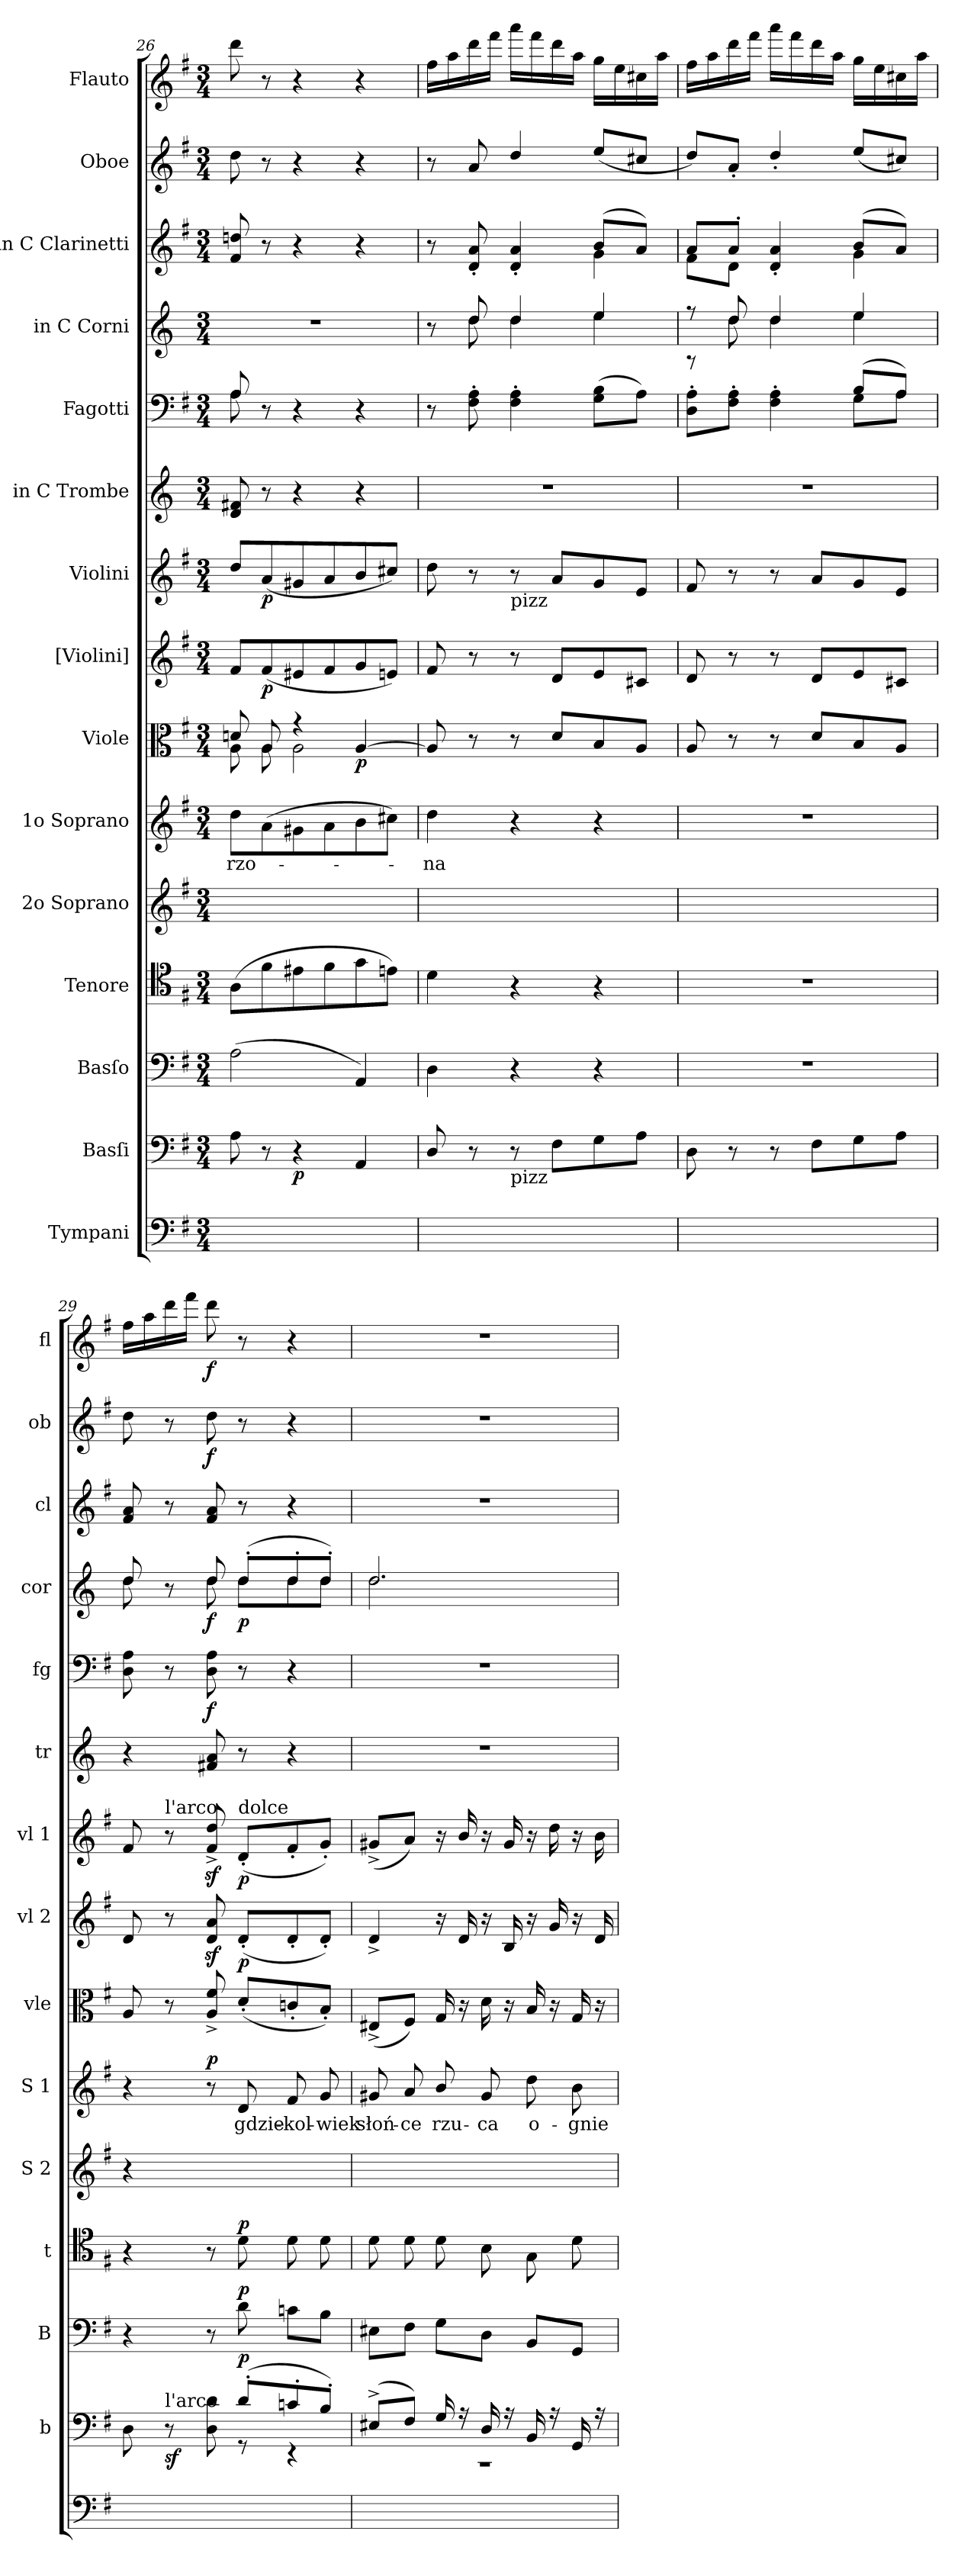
**kern	**kern	**dynam	**kern	**dynam	**kern	**dynam	**kern	**kern	**text	**dynam	**kern	**dynam	**kern	**dynam	**kern	**dynam	**kern	**kern	**dynam	**kern	**dynam	**kern	**kern	**dynam	**kern	**dynam
*part15	*part14	*part14	*part13	*part13	*part12	*part12	*part11	*part10	*part10	*part10	*part9	*part9	*part8	*part8	*part7	*part7	*part6	*part5	*part5	*part4	*part4	*part3	*part2	*part2	*part1	*part1
*staff15	*staff14	*staff14	*staff13	*staff13	*staff12	*staff12	*staff11	*staff10	*staff10	*staff10	*staff9	*staff9	*staff8	*staff8	*staff7	*staff7	*staff6	*staff5	*staff5	*staff4	*staff4	*staff3	*staff2	*staff2	*staff1	*staff1
*I"Tympani	*I"Basſi	*	*I"Basſo	*	*I"Tenore	*	*I"2o Soprano	*I"1o Soprano	*	*	*I"Viole	*	*I"[Violini]	*	*I"Violini	*	*I"in C Trombe	*I"Fagotti	*	*I"in C Corni	*	*I"in C Clarinetti	*I"Oboe	*	*I"Flauto	*
*	*I'b	*	*I'B	*	*I't	*	*I'S 2	*I'S 1	*	*	*I'vle	*	*I'vl 2	*	*I'vl 1	*	*I'tr	*I'fg	*	*I'cor	*	*I'cl	*I'ob	*	*I'fl	*
*clefF4	*clefF4	*	*clefF4	*	*clefC4	*	*clefG2	*clefG2	*	*	*clefC3	*	*clefG2	*	*clefG2	*	*clefG2	*clefF4	*	*clefG2	*	*clefG2	*clefG2	*	*clefG2	*
*k[f#]	*k[f#]	*	*k[f#]	*	*k[f#]	*	*k[f#]	*k[f#]	*	*	*k[f#]	*	*k[f#]	*	*k[f#]	*	*k[]	*k[f#]	*	*k[]	*	*k[f#]	*k[f#]	*	*k[f#]	*
*G:	*G:	*	*G:	*	*G:	*	*G:	*G:	*	*	*G:	*	*G:	*	*G:	*	*	*G:	*	*	*	*G:	*G:	*	*G:	*
*M3/4	*M3/4	*	*M3/4	*	*M3/4	*	*M3/4	*M3/4	*	*	*M3/4	*	*M3/4	*	*M3/4	*	*M3/4	*M3/4	*	*M3/4	*	*M3/4	*M3/4	*	*M3/4	*
=26	=26	=26	=26	=26	=26	=26	=26	=26	=26	=26	=26	=26	=26	=26	=26	=26	=26	=26	=26	=26	=26	=26	=26	=26	=26	=26
*	*	*	*	*	*	*	*	*	*	*	*^	*	*	*	*	*	*	*^	*	*	*	*	*	*	*	*
2.ryy	8A\	.	(2A\	.	(8A\L	.	2.ryy	8dd\L	-rzo-	.	8dn/	8A\	.	8f#/L	.	8dd/L	.	8d/ 8f#X/	8A/	8A\	.	2.r	.	8f#/ 8ddn/	8dd\	.	8ddd\	.
.	8r	.	.	.	8f#\	.	.	(8a\	.	.	8A/	8A\	.	(8f#/	p	(8a/	p	8r	8r	8rEEyy	.	.	.	8r	8r	.	8r	.
.	4r	p	.	.	8e#X\	.	.	8g#X\	.	.	4r	2A\	.	8e#X/	.	8g#X/	.	4r	4r	4rEEyy	.	.	.	4r	4r	.	4r	.
.	.	.	.	.	8f#\	.	.	8a\	.	.	.	.	.	8f#/	.	8a/	.	.	.	.	.	.	.	.	.	.	.	.
.	4AA/	.	4AA/)	.	8g\	.	.	8b\	.	.	[4A/	.	p	8g/	.	8b/	.	4r	4r	4rEEyy	.	.	.	4r	4r	.	4r	.
.	.	.	.	.	8en\J)	.	.	8cc#X\J)	.	.	.	.	.	8en/J)	.	8cc#X/J)	.	.	.	.	.	.	.	.	.	.	.	.
*	*	*	*	*	*	*	*	*	*	*	*v	*v	*	*	*	*	*	*	*v	*v	*	*	*	*	*	*	*	*
=27	=27	=27	=27	=27	=27	=27	=27	=27	=27	=27	=27	=27	=27	=27	=27	=27	=27	=27	=27	=27	=27	=27	=27	=27	=27	=27
*	*	*	*	*	*	*	*	*	*	*	*	*	*	*	*	*	*	*	*	*^	*	*^	*	*	*	*
2.ryy	8D/	.	4D\	.	4d\	.	2.ryy	4dd\	-na	.	8A/]	.	8f#/	.	8dd\	.	2.r	8r	.	8r	8rcyy	.	8r	4rFyy	8r	.	16ff#\LL	.
.	.	.	.	.	.	.	.	.	.	.	.	.	.	.	.	.	.	.	.	.	.	.	.	.	.	.	16aa\	.
.	8r	.	.	.	.	.	.	.	.	.	8r	.	8r	.	8r	.	.	8F#'\ 8A'\	.	8dd/	8dd\	.	8d'>/ 8a'>/	.	8a/	.	16ddd\	.
.	.	.	.	.	.	.	.	.	.	.	.	.	.	.	.	.	.	.	.	.	.	.	.	.	.	.	16fff#\JJ	.
!	!	!	!	!	!	!	!	!	!	!	!	!	!	!	!LO:TX:b:t=pizz	!	!	!	!	!	!	!	!	!	!	!	!	!
!	!LO:TX:b:t=pizz	!	!	!	!	!	!	!	!	!	!	!	!	!	!	!	!	!	!	!	!	!	!	!	!	!	!	!
.	8r	.	4r	.	4r	.	.	4r	.	.	8r	.	8r	.	8r	.	.	4F#'\ 4A'\	.	4dd/	4dd\	.	4d'>/ 4a'>/	4rDyy	4dd/	.	16aaa\LL	.
.	.	.	.	.	.	.	.	.	.	.	.	.	.	.	.	.	.	.	.	.	.	.	.	.	.	.	16fff#\	.
.	8F#\L	.	.	.	.	.	.	.	.	.	8d/L	.	8d/L	.	8a/L	.	.	.	.	.	.	.	.	.	.	.	16ddd\	.
.	.	.	.	.	.	.	.	.	.	.	.	.	.	.	.	.	.	.	.	.	.	.	.	.	.	.	16aa\JJ	.
.	8G\	.	4r	.	4r	.	.	4r	.	.	8B/	.	8e/	.	8g/	.	.	(8G\ 8B\L	.	4ee/	4ee\	.	(>8b/L	4g\	(>8ee/L	.	16gg\LL	.
.	.	.	.	.	.	.	.	.	.	.	.	.	.	.	.	.	.	.	.	.	.	.	.	.	.	.	16ee\	.
.	8A\J	.	.	.	.	.	.	.	.	.	8A/J	.	8c#X/J	.	8e/J	.	.	8A\J)	.	.	.	.	8a/J)	.	8cc#X/J	.	16cc#X\	.
.	.	.	.	.	.	.	.	.	.	.	.	.	.	.	.	.	.	.	.	.	.	.	.	.	.	.	16aa\JJ	.
=28	=28	=28	=28	=28	=28	=28	=28	=28	=28	=28	=28	=28	=28	=28	=28	=28	=28	=28	=28	=28	=28	=28	=28	=28	=28	=28	=28	=28
*	*	*	*	*	*	*	*	*	*	*	*	*	*	*	*	*	*	*^	*	*	*	*	*	*	*	*	*	*
2.ryy	8D\	.	2.r	.	2.r	.	2.ryy	2.r	.	.	8A/	.	8d/	.	8f#/	.	2.r	8D'\ 8A'\L	4rAAAyy	.	8r	8rA	.	8a/L	8f#\L	8dd/L)	.	16ff#\LL	.
.	.	.	.	.	.	.	.	.	.	.	.	.	.	.	.	.	.	.	.	.	.	.	.	.	.	.	.	16aa\	.
.	8r	.	.	.	.	.	.	.	.	.	8r	.	8r	.	8r	.	.	8F#'\ 8A'\J	.	.	8dd/	8dd\	.	8a'>/J	8d\J	8a'>/J	.	16ddd\	.
.	.	.	.	.	.	.	.	.	.	.	.	.	.	.	.	.	.	.	.	.	.	.	.	.	.	.	.	16fff#\JJ	.
.	8r	.	.	.	.	.	.	.	.	.	8r	.	8r	.	8r	.	.	4F#'\ 4A'\	4rAAAyy	.	4dd/	4dd\	.	4d'>/ 4a'>/	4rBByy	4dd'>/	.	16aaa\LL	.
.	.	.	.	.	.	.	.	.	.	.	.	.	.	.	.	.	.	.	.	.	.	.	.	.	.	.	.	16fff#\	.
.	8F#\L	.	.	.	.	.	.	.	.	.	8d/L	.	8d/L	.	8a/L	.	.	.	.	.	.	.	.	.	.	.	.	16ddd\	.
.	.	.	.	.	.	.	.	.	.	.	.	.	.	.	.	.	.	.	.	.	.	.	.	.	.	.	.	16aa\JJ	.
.	8G\	.	.	.	.	.	.	.	.	.	8B/	.	8e/	.	8g/	.	.	(8B/L	8G\L	.	4ee/	4ee\	.	(8b/L	4g\	(>8ee/L	.	16gg\LL	.
.	.	.	.	.	.	.	.	.	.	.	.	.	.	.	.	.	.	.	.	.	.	.	.	.	.	.	.	16ee\	.
.	8A\J	.	.	.	.	.	.	.	.	.	8A/J	.	8c#X/J	.	8e/J	.	.	8A/J)	8A\J	.	.	.	.	8a/J)	.	8cc#X/J)	.	16cc#X\	.
.	.	.	.	.	.	.	.	.	.	.	.	.	.	.	.	.	.	.	.	.	.	.	.	.	.	.	.	16aa\JJ	.
*	*	*	*	*	*	*	*	*	*	*	*	*	*	*	*	*	*	*v	*v	*	*	*	*	*v	*v	*	*	*	*
=29	=29	=29	=29	=29	=29	=29	=29	=29	=29	=29	=29	=29	=29	=29	=29	=29	=29	=29	=29	=29	=29	=29	=29	=29	=29	=29	=29
*	*^	*	*	*	*	*	*	*	*	*	*	*	*	*	*	*	*	*	*	*	*	*	*	*	*	*	*
2.ryy	8D\	4ryy	.	4r	.	4r	.	4r	4r	.	.	8A/	.	8d/	.	8f#/	.	4r	8D\ 8A\	.	8dd/	8dd\	.	8f#/ 8a/	8dd\	.	16ff#\LL	.
.	.	.	.	.	.	.	.	.	.	.	.	.	.	.	.	.	.	.	.	.	.	.	.	.	.	.	16aa\	.
!	!	!	!	!	!	!	!	!	!	!	!	!	!	!	!	!LO:TX:a:t=l'arco	!	!	!	!	!	!	!	!	!	!	!	!
!	!LO:TX:a:t=l'arco	!	!	!	!	!	!	!	!	!	!	!	!	!	!	!	!	!	!	!	!	!	!	!	!	!	!	!
.	8r	.	sf	.	.	.	.	.	.	.	.	8r	.	8r	.	8r	.	.	8r	.	8r	8rAyy	.	8r	8r	.	16ddd\	.
.	.	.	.	.	.	.	.	.	.	.	.	.	.	.	.	.	.	.	.	.	.	.	.	.	.	.	16fff#\JJ	.
!	!	!	!	!	!	!	!	!	!	!	!LO:DY:a	!	!	!	!	!	!	!	!	!	!	!	!	!	!	!	!	!
.	8D\ 8d\	8ryy	.	8r	.	8r	.	4ryy	8r	.	p	8A^/ 8f#^/	.	8dz/ 8az/	.	8f#z^</ 8ddz^</	.	8f#X/ 8a/	8D\ 8A\	f	8dd/	8dd\	f	8f#/ 8a/	8dd\	f	8ddd\	f
!	!	!	!	!	!	!	!	!	!	!	!	!	!	!	!	!LO:TX:a:t=dolce	!	!	!	!	!	!	!	!	!	!	!	!
!	!	!	!LO:DY:a	!	!LO:DY:a	!	!LO:DY:a	!	!	!	!	!	!	!	!	!	!	!	!	!	!	!	!	!	!	!	!	!
.	(<8d'</L	8rGG	p	8d\	p	8d\	p	.	8d/	gdzie-	.	(8d'/L	.	(8d'/L	p	(8d'/L	p	8r	8r	.	(8dd'/L	8dd\L	p	8r	8r	.	8r	.
.	8cn'</	4rEE	.	8cn\L	.	8d\	.	4ryy	8f#/	-kol-	.	8cn'/	.	8d'/	.	8f#'/	.	4r	4r	.	8dd'/	8dd\	.	4r	4r	.	4r	.
.	8B'</J)	.	.	8B\J	.	8d\	.	.	8g/	-wiek	.	8B'/J)	.	8d'/J)	.	8g'/J)	.	.	.	.	8dd'/J)	8dd\J	.	.	.	.	.	.
=30	=30	=30	=30	=30	=30	=30	=30	=30	=30	=30	=30	=30	=30	=30	=30	=30	=30	=30	=30	=30	=30	=30	=30	=30	=30	=30	=30	=30
2.ryy	(<8E#X^/L	2.r	.	8E#X\L	.	8d\	.	2.ryy	8g#X/	słoń-	.	(8E#X^>/L	.	4d^>/	.	(8g#X^/L	.	2.r	2.r	.	2.dd/	2.dd\	.	2.r	2.r	.	2.r	.
.	8F#/J)	.	.	8F#\J	.	8d\	.	.	8a/	-ce	.	8F#/J)	.	.	.	8a/J)	.	.	.	.	.	.	.	.	.	.	.	.
.	16G/	.	.	8G\L	.	8d\	.	.	8b/	rzu-	.	16G/	.	16r	.	16r	.	.	.	.	.	.	.	.	.	.	.	.
.	16r	.	.	.	.	.	.	.	.	.	.	16r	.	16d/	.	16b/	.	.	.	.	.	.	.	.	.	.	.	.
.	16D/	.	.	8D\J	.	8B\	.	.	8g#/	-ca	.	16d\	.	16r	.	16r	.	.	.	.	.	.	.	.	.	.	.	.
.	16r	.	.	.	.	.	.	.	.	.	.	16r	.	16B/	.	16g#/	.	.	.	.	.	.	.	.	.	.	.	.
.	16BB/	.	.	8BB/L	.	8G\	.	.	8dd\	o-	.	16B/	.	16r	.	16r	.	.	.	.	.	.	.	.	.	.	.	.
.	16r	.	.	.	.	.	.	.	.	.	.	16r	.	16g/	.	16dd\	.	.	.	.	.	.	.	.	.	.	.	.
.	16GG/	.	.	8GG/J	.	8d\	.	.	8b\	-gnie	.	16G/	.	16r	.	16r	.	.	.	.	.	.	.	.	.	.	.	.
.	16r	.	.	.	.	.	.	.	.	.	.	16r	.	16d/	.	16b\	.	.	.	.	.	.	.	.	.	.	.	.
*	*v	*v	*	*	*	*	*	*	*	*	*	*	*	*	*	*	*	*	*	*	*v	*v	*	*	*	*	*	*
=	=	=	=	=	=	=	=	=	=	=	=	=	=	=	=	=	=	=	=	=	=	=	=	=	=	=
*-	*-	*-	*-	*-	*-	*-	*-	*-	*-	*-	*-	*-	*-	*-	*-	*-	*-	*-	*-	*-	*-	*-	*-	*-	*-	*-
